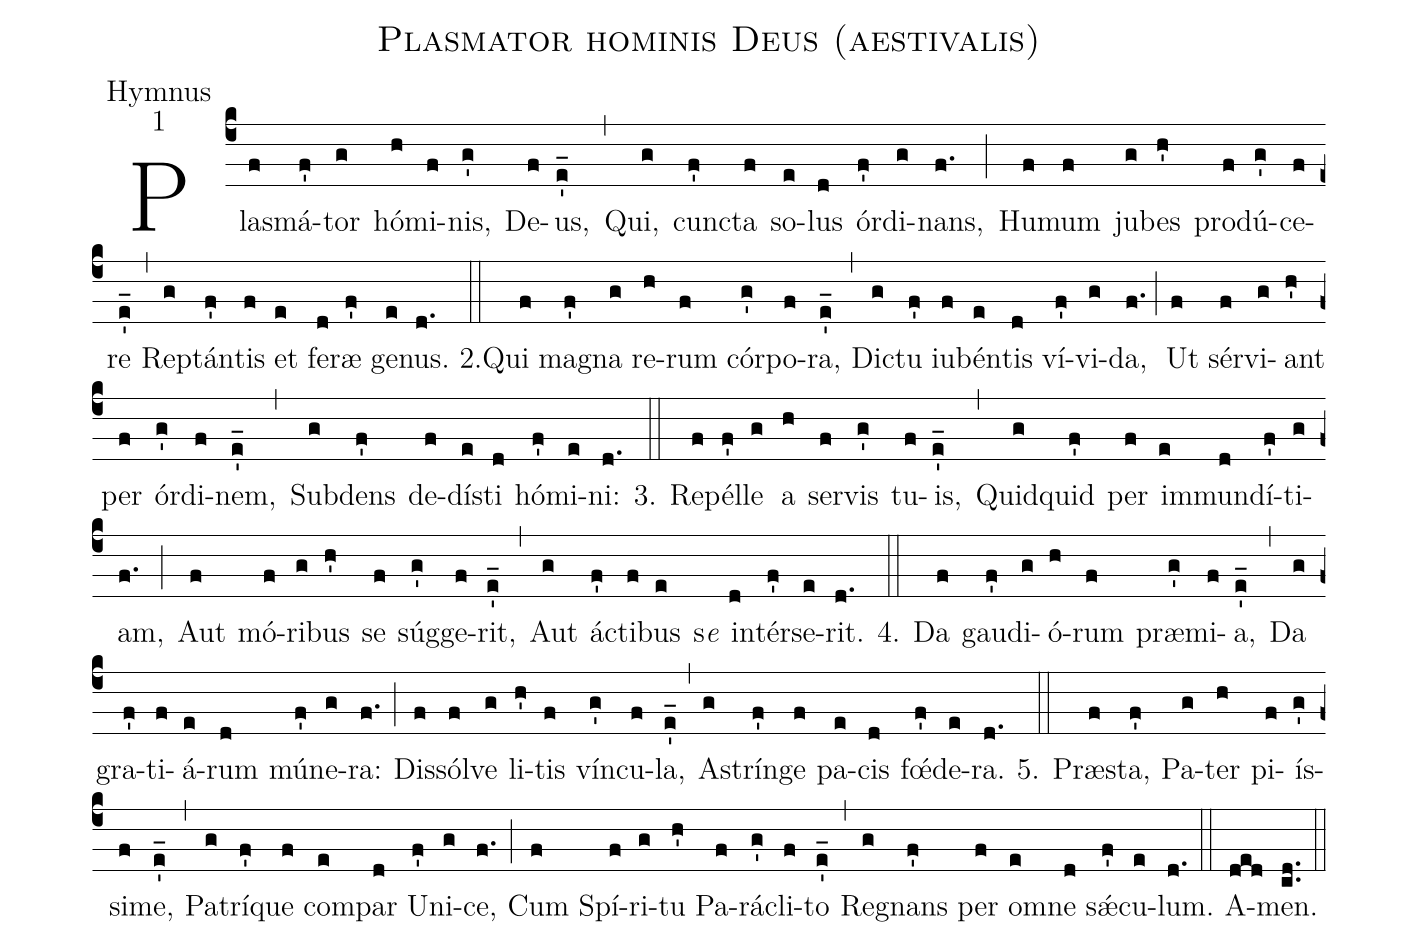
name:Plasmator hominis Deus (aestivalis);
office-part:Hymnus;
mode:1;
%%
(c4)Plas(f)má(f')tor(g) hó(h)mi(f)nis,(g') De(f)us,(e'_) (,)
Qui,(g) cunc(f')ta(f) so(e)lus(d) ór(f')di(g)nans,(f.) (;)
Hu(f)mum(f) ju(g)bes(h') pro(f)dú(g')ce(f)re(e'_) (,)
Rep(g)tán(f')tis(f) et(e) fe(d)ræ(f') ge(e)nus.(d.) (::)

2.Qui(f) ma(f')gna(g) re(h)rum(f) cór(g')po(f)ra,(e'_) (,)
Dic(g)tu(f') iu(f)bén(e)tis(d) ví(f')vi(g)da,(f.) (;)
Ut(f) sér(f)vi(g)ant(h') per(f) ór(g')di(f)nem,(e'_) (,)
Sub(g)dens(f') de(f)dís(e)ti(d) hó(f')mi(e)ni:(d.) (::)

3. Re(f)pél(f')le(g) a(h) ser(f)vis(g') tu(f)is,(e'_) (,)
Quid(g)quid(f') per(f) im(e)mun(d)dí(f')ti(g)am,(f.) (;)
Aut(f) mó(f)ri(g)bus(h') se(f) súg(g')ge(f)rit,(e'_) (,)
Aut(g) ác(f')ti(f)bus(e) s<i>e</i>() in(d)tér(f')se(e)rit.(d.) (::)

4. Da(f) gau(f')di(g)ó(h)rum(f) præ(g')mi(f)a,(e'_) (,)
Da(g) gra(f')ti(f)á(e)rum(d) mú(f')ne(g)ra:(f.) (;)
Dis(f)sól(f)ve(g) li(h')tis(f) vín(g')cu(f)la,(e'_) (,)
A(g)strín(f')ge(f) pa(e)cis(d) fœ(f')́de(e)ra.(d.) (::)

5. Præ(f)sta,(f') Pa(g)ter(h) pi(f)ís(g')si(f)me,(e'_) (,)
Pa(g)trí(f')que(f) com(e)par(d) U(f')ni(g)ce,(f.) (;)
Cum(f) Spí(f)ri(g)tu(h') Pa(f)rá(g')cli(f)to(e'_) (,)
Re(g)gnans(f') per(f) om(e)ne(d) sǽ(f')cu(e)lum.(d.) (::)
A(ded)men.(cd..) (::)
